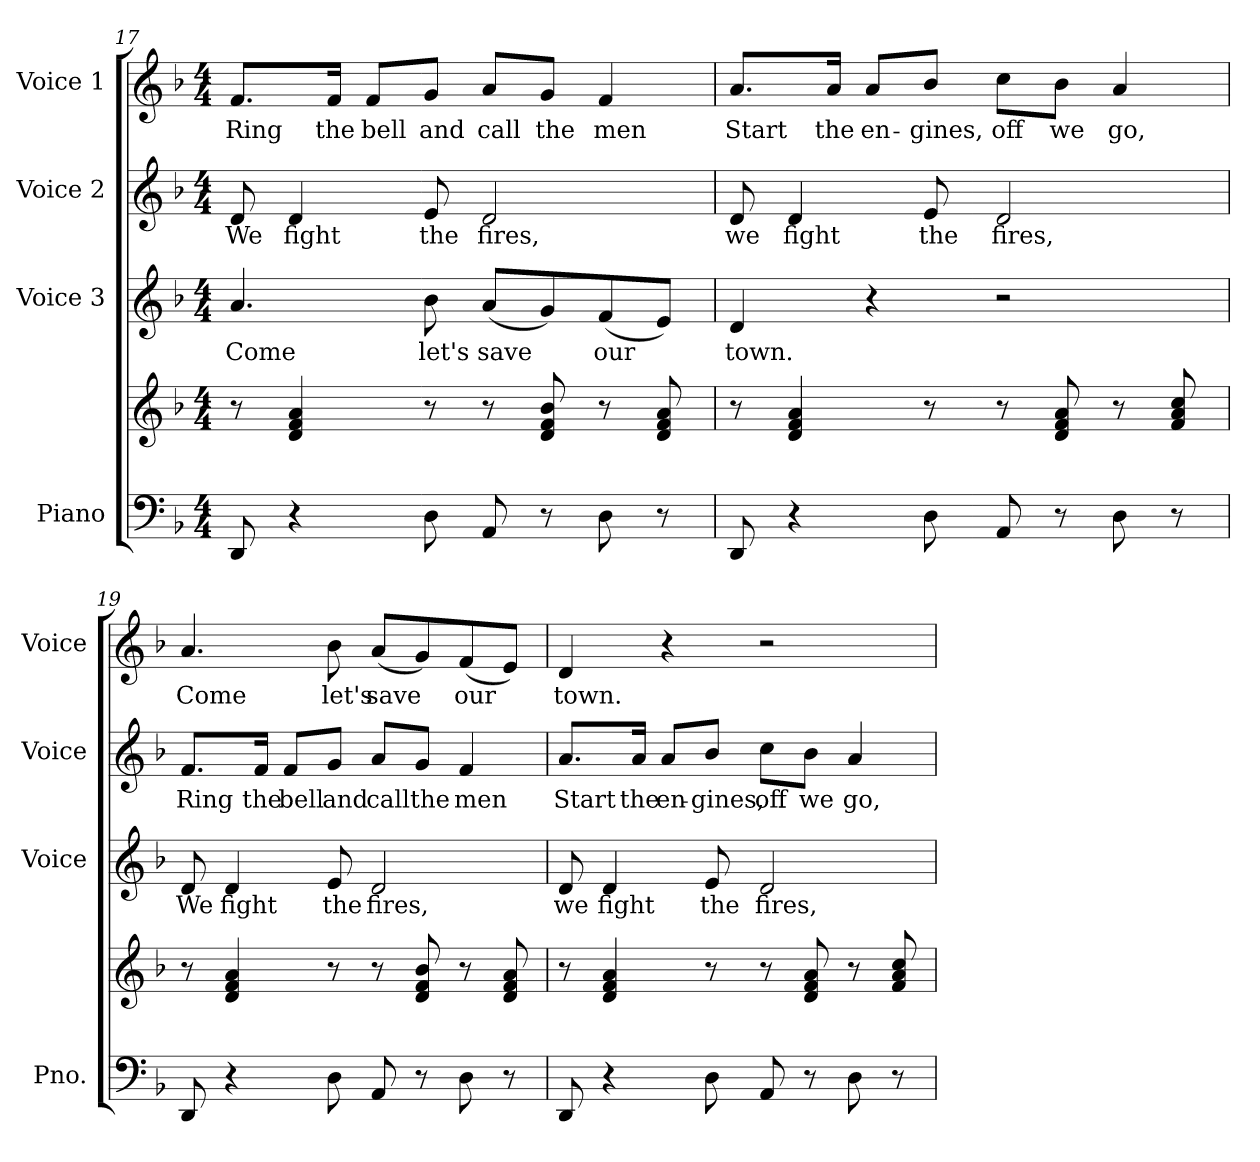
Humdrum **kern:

**kern	**kern	**kern	**text	**kern	**text	**kern	**text
*part4	*part4	*part3	*part3	*part2	*part2	*part1	*part1
*staff5	*staff4	*staff3	*staff3	*staff2	*staff2	*staff1	*staff1
*I"Piano	*	*I"Voice 3	*	*I"Voice 2	*	*I"Voice 1	*
*I'Pno.	*	*I'Voice	*	*I'Voice	*	*I'Voice	*
*clefF4	*clefG2	*clefG2	*	*clefG2	*	*clefG2	*
*k[b-]	*k[b-]	*k[b-]	*	*k[b-]	*	*k[b-]	*
*F:	*F:	*F:	*	*F:	*	*F:	*
*M4/4	*M4/4	*M4/4	*	*M4/4	*	*M4/4	*
=17	=17	=17	=17	=17	=17	=17	=17
!	!	!	!LO:LY:b:color=#000000	!	!	!	!
!	!	!	!	!	!LO:LY:b:color=#000000	!	!
!	!	!	!	!	!	!	!LO:LY:b:color=#000000
8DDi/	8r	4.ai/	Come	8di/	We	8.fi/L	Ring
!	!	!	!	!	!LO:LY:b:color=#000000	!	!
4r	4di/ 4fi 4ai	.	.	4di/	fight	.	.
!	!	!	!	!	!	!	!LO:LY:b:color=#000000
.	.	.	.	.	.	16fi/Jk	the
!	!	!	!	!	!	!	!LO:LY:b:color=#000000
.	.	.	.	.	.	8fi/L	bell
!	!	!	!LO:LY:b:color=#000000	!	!	!	!
!	!	!	!	!	!LO:LY:b:color=#000000	!	!
!	!	!	!	!	!	!	!LO:LY:b:color=#000000
8Di\	8r	8b-i\	let's	8ei/	the	8gi/J	and
!	!	!	!LO:LY:b:color=#000000	!	!	!	!
!	!	!	!	!	!LO:LY:b:color=#000000	!	!
!	!	!	!	!	!	!	!LO:LY:b:color=#000000
8AAi/	8r	(8ai/L	save	2di/	fires,	8ai/L	call
!	!	!	!	!	!	!	!LO:LY:b:color=#000000
8r	8di/ 8fi 8b-i	8gi/)	.	.	.	8gi/J	the
!	!	!	!LO:LY:b:color=#000000	!	!	!	!
!	!	!	!	!	!	!	!LO:LY:b:color=#000000
8Di\	8r	(8fi/	our	.	.	4fi/	men
8r	8di/ 8fi 8ai	8ei/J)	.	.	.	.	.
=18	=18	=18	=18	=18	=18	=18	=18
!	!	!	!LO:LY:b:color=#000000	!	!	!	!
!	!	!	!	!	!LO:LY:b:color=#000000	!	!
!	!	!	!	!	!	!	!LO:LY:b:color=#000000
8DDi/	8r	4di/	town.	8di/	we	8.ai/L	Start
!	!	!	!	!	!LO:LY:b:color=#000000	!	!
4r	4di/ 4fi 4ai	.	.	4di/	fight	.	.
!	!	!	!	!	!	!	!LO:LY:b:color=#000000
.	.	.	.	.	.	16ai/Jk	the
!	!	!	!	!	!	!	!LO:LY:b:color=#000000
.	.	4r	.	.	.	8ai/L	en-
!	!	!	!	!	!LO:LY:b:color=#000000	!	!
!	!	!	!	!	!	!	!LO:LY:b:color=#000000
8Di\	8r	.	.	8ei/	the	8b-i/J	-gines,
!	!	!	!	!	!LO:LY:b:color=#000000	!	!
!	!	!	!	!	!	!	!LO:LY:b:color=#000000
8AAi/	8r	2r	.	2di/	fires,	8cci\L	off
!	!	!	!	!	!	!	!LO:LY:b:color=#000000
8r	8di/ 8fi 8ai	.	.	.	.	8b-i\J	we
!	!	!	!	!	!	!	!LO:LY:b:color=#000000
8Di\	8r	.	.	.	.	4ai/	go,
8r	8fi/ 8ai 8cci	.	.	.	.	.	.
!!LO:LB:g=z
=19	=19	=19	=19	=19	=19	=19	=19
!	!	!	!LO:LY:b:color=#000000	!	!	!	!
!	!	!	!	!	!LO:LY:b:color=#000000	!	!
!	!	!	!	!	!	!	!LO:LY:b:color=#000000
8DDi/	8r	8di/	We	8.fi/L	Ring	4.ai/	Come
!	!	!	!LO:LY:b:color=#000000	!	!	!	!
4r	4di/ 4fi 4ai	4di/	fight	.	.	.	.
!	!	!	!	!	!LO:LY:b:color=#000000	!	!
.	.	.	.	16fi/Jk	the	.	.
!	!	!	!	!	!LO:LY:b:color=#000000	!	!
.	.	.	.	8fi/L	bell	.	.
!	!	!	!LO:LY:b:color=#000000	!	!	!	!
!	!	!	!	!	!LO:LY:b:color=#000000	!	!
!	!	!	!	!	!	!	!LO:LY:b:color=#000000
8Di\	8r	8ei/	the	8gi/J	and	8b-i\	let's
!	!	!	!LO:LY:b:color=#000000	!	!	!	!
!	!	!	!	!	!LO:LY:b:color=#000000	!	!
!	!	!	!	!	!	!	!LO:LY:b:color=#000000
8AAi/	8r	2di/	fires,	8ai/L	call	(8ai/L	save
!	!	!	!	!	!LO:LY:b:color=#000000	!	!
8r	8di/ 8fi 8b-i	.	.	8gi/J	the	8gi/)	.
!	!	!	!	!	!LO:LY:b:color=#000000	!	!
!	!	!	!	!	!	!	!LO:LY:b:color=#000000
8Di\	8r	.	.	4fi/	men	(8fi/	our
8r	8di/ 8fi 8ai	.	.	.	.	8ei/J)	.
=20	=20	=20	=20	=20	=20	=20	=20
!	!	!	!LO:LY:b:color=#000000	!	!	!	!
!	!	!	!	!	!LO:LY:b:color=#000000	!	!
!	!	!	!	!	!	!	!LO:LY:b:color=#000000
8DDi/	8r	8di/	we	8.ai/L	Start	4di/	town.
!	!	!	!LO:LY:b:color=#000000	!	!	!	!
4r	4di/ 4fi 4ai	4di/	fight	.	.	.	.
!	!	!	!	!	!LO:LY:b:color=#000000	!	!
.	.	.	.	16ai/Jk	the	.	.
!	!	!	!	!	!LO:LY:b:color=#000000	!	!
.	.	.	.	8ai/L	en-	4r	.
!	!	!	!LO:LY:b:color=#000000	!	!	!	!
!	!	!	!	!	!LO:LY:b:color=#000000	!	!
8Di\	8r	8ei/	the	8b-i/J	-gines,	.	.
!	!	!	!LO:LY:b:color=#000000	!	!	!	!
!	!	!	!	!	!LO:LY:b:color=#000000	!	!
8AAi/	8r	2di/	fires,	8cci\L	off	2r	.
!	!	!	!	!	!LO:LY:b:color=#000000	!	!
8r	8di/ 8fi 8ai	.	.	8b-i\J	we	.	.
!	!	!	!	!	!LO:LY:b:color=#000000	!	!
8Di\	8r	.	.	4ai/	go,	.	.
8r	8fi/ 8ai 8cci	.	.	.	.	.	.
=	=	=	=	=	=	=	=
*-	*-	*-	*-	*-	*-	*-	*-
